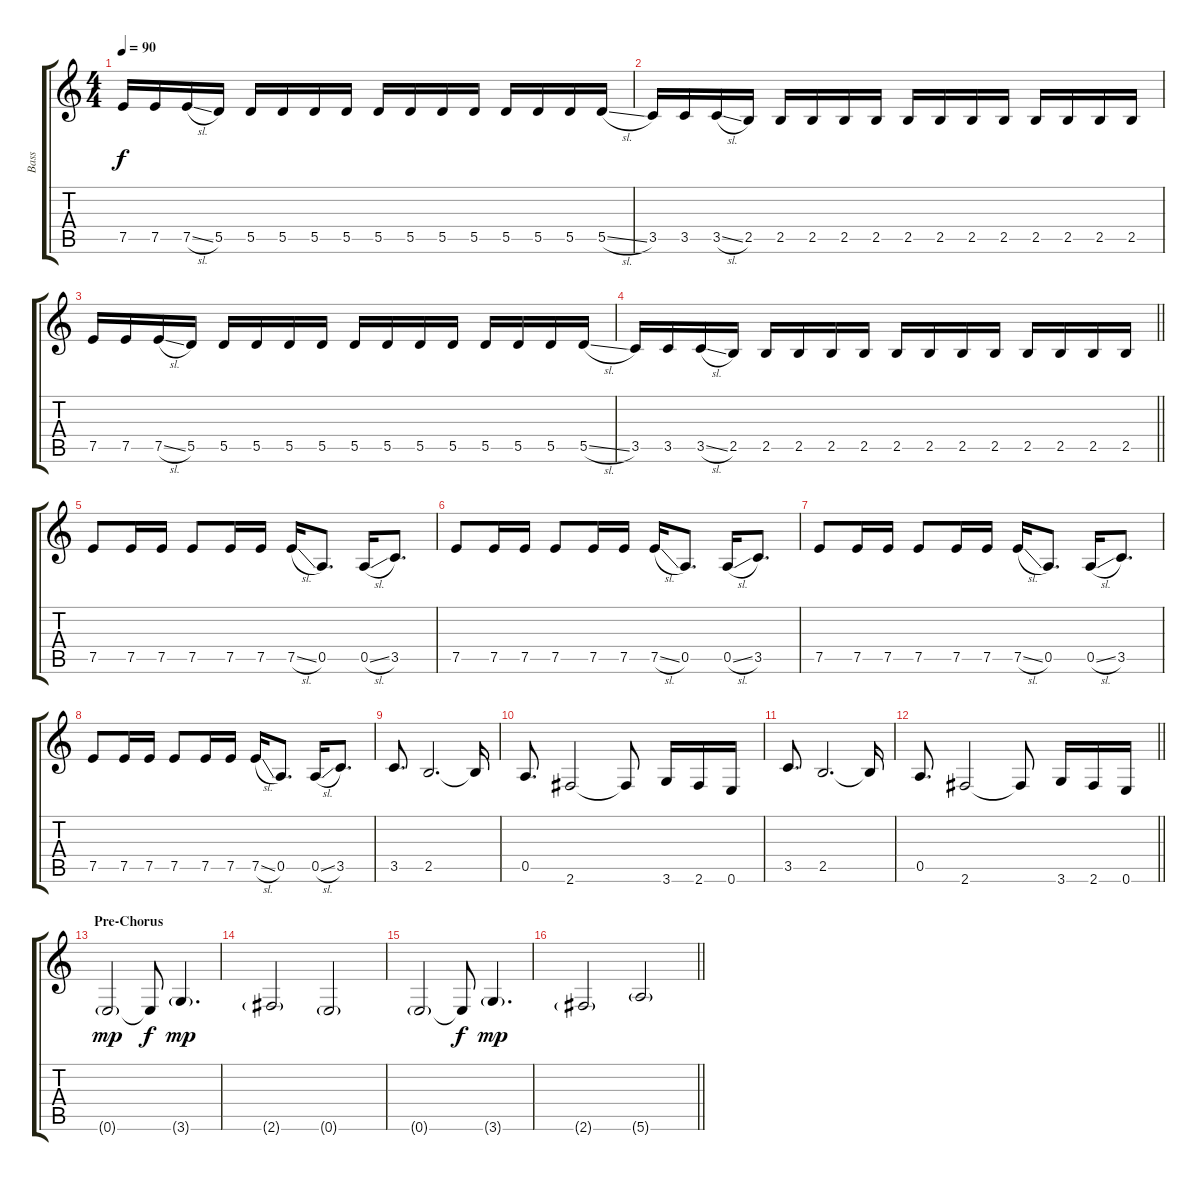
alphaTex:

\track ("Bass" "Bass") {instrument electricbassfinger}
\staff {score tabs}
\tuning (E4 B3 G3 D3 A2 E2) {hide}
\ts (4 4)
\tempo 90
\clef g2
\ks c
7.5.16{dy f} 7.5.16 7.5{sl}.16 5.5.16 5.5.16 5.5.16 5.5.16 5.5.16 5.5.16 5.5.16 5.5.16 5.5.16 5.5.16 5.5.16 5.5.16 5.5{sl}.16 |
3.5.16 3.5.16 3.5{sl}.16 2.5.16 2.5.16 2.5.16 2.5.16 2.5.16 2.5.16 2.5.16 2.5.16 2.5.16 2.5.16 2.5.16 2.5.16 2.5.16 |
7.5.16 7.5.16 7.5{sl}.16 5.5.16 5.5.16 5.5.16 5.5.16 5.5.16 5.5.16 5.5.16 5.5.16 5.5.16 5.5.16 5.5.16 5.5.16 5.5{sl}.16 |
\barLineRight lightlight
3.5.16 3.5.16 3.5{sl}.16 2.5.16 2.5.16 2.5.16 2.5.16 2.5.16 2.5.16 2.5.16 2.5.16 2.5.16 2.5.16 2.5.16 2.5.16 2.5.16 |
7.5.8 7.5.16 7.5.16 7.5.8 7.5.16 7.5.16 7.5{sl}.16 0.5.8{d} 0.5{sl}.16 3.5.8{d} |
7.5.8 7.5.16 7.5.16 7.5.8 7.5.16 7.5.16 7.5{sl}.16 0.5.8{d} 0.5{sl}.16 3.5.8{d} |
7.5.8 7.5.16 7.5.16 7.5.8 7.5.16 7.5.16 7.5{sl}.16 0.5.8{d} 0.5{sl}.16 3.5.8{d} |
7.5.8 7.5.16 7.5.16 7.5.8 7.5.16 7.5.16 7.5{sl}.16 0.5.8{d} 0.5{sl}.16 3.5.8{d} |
3.5.8{d} 2.5.2{d} 2.5{t}.16 |
0.5.8{d} 2.6.2 2.6{t}.8 3.6.16 2.6.16 0.6.16 |
3.5.8{d} 2.5.2{d} 2.5{t}.16 |
\barLineRight lightlight
0.5.8{d} 2.6.2 2.6{t}.8 3.6.16 2.6.16 0.6.16 |
\section ("" "Pre-Chorus")
0.6{g}.2{dy mp} 0.6{t}.8{dy f} 3.6{g}.4{d dy mp} |
2.6{g}.2 0.6{g}.2 |
0.6{g}.2 0.6{t}.8{dy f} 3.6{g}.4{d dy mp} |
\barLineRight lightlight
2.6{g}.2 5.6{g}.2
